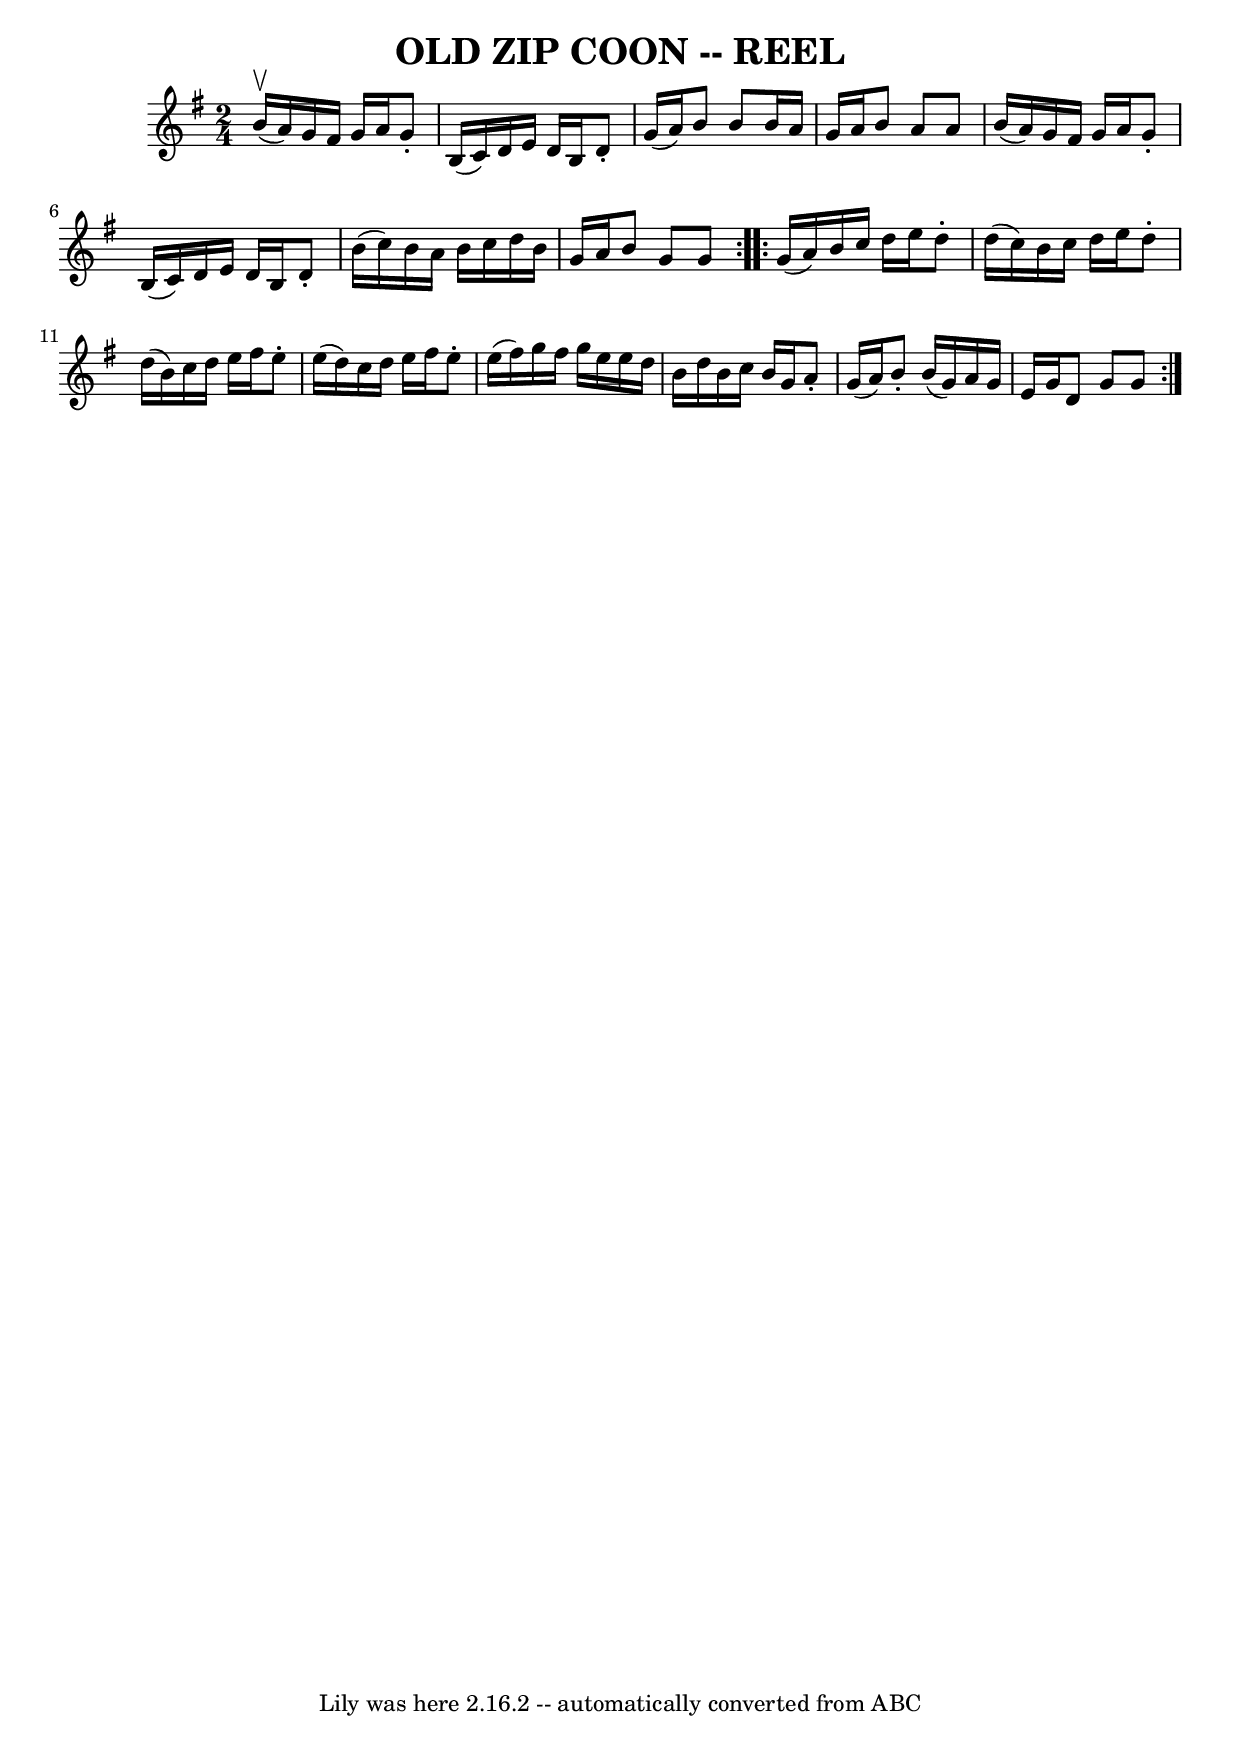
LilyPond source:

\version "2.16.2"
\include "Mammoth.ily"
\header {
  %% book = "Ryan's Mammoth Collection of Fiddle Tunes"
  crossRefNumber = "1"
  footnotes = "\\\\OLD ZIP COON. -- First couple down the outside and back  up  the centre,\\\\[second couple down  the centre and back up the outside at: same time.]\\\\First couple down the centre and back up the outside, [second couple down\\\\the outside and back up the centre at: same time.] First and second couples\\\\down the centre together, back. -- First couple cast off,  right and  left\\\\four."
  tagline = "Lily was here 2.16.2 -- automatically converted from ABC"
  title = "OLD ZIP COON -- REEL"

}
voicedefault =  {



  \repeat volta 2 {

    \time 2/4 
    \key g \major
    b'16^\upbow(a'16) |
    g'16 fis'16  
    g'16 a'16 g'8 -. b16 (c'16)   |
    d'16 e'16 d'16   
    b16 d'8 -. g'16 (a'16)   |
    b'8 b'8 b'16 a'16    
    g'16 a'16    |
    b'8 a'8 a'8 b'16 (a'16)   |
    
    g'16 fis'16 g'16 a'16 g'8 -. b16 (c'16)   |
    d'16  
    e'16 d'16 b16 d'8 -. b'16 (c''16)   |
    b'16 a'16  
    b'16 c''16 d''16 b'16 g'16 a'16    |
    b'8 g'8    
    g'8  
  } 
  \repeat volta 2 {
    g'16 (a'16) |
    b'16 c''16    
    d''16 e''16 d''8 -. d''16 (c''16)   |
    b'16 c''16    
    d''16 e''16 d''8 -. d''16 (b'16)   |
    c''16 d''16    
    e''16 fis''16 e''8 -. e''16 (d''16)   |
    c''16 d''16   
    e''16 fis''16 e''8 -. e''16 (fis''16)   |
    g''16    
    fis''16 g''16 e''16 e''16 d''16 b'16 d''16    |
    b'16 
    c''16 b'16 g'16 a'8 -. g'16 (a'16)   |
    b'8 -.   
    b'16 (g'16) a'16 g'16 e'16 g'16    |
    d'8 g'8    
    g'8  
  }   

}

\score{
  <<

    \context Staff="default"
    {
      \voicedefault 
      
    }

  >>
  \layout {
    
  }
  \midi {
  }

}
